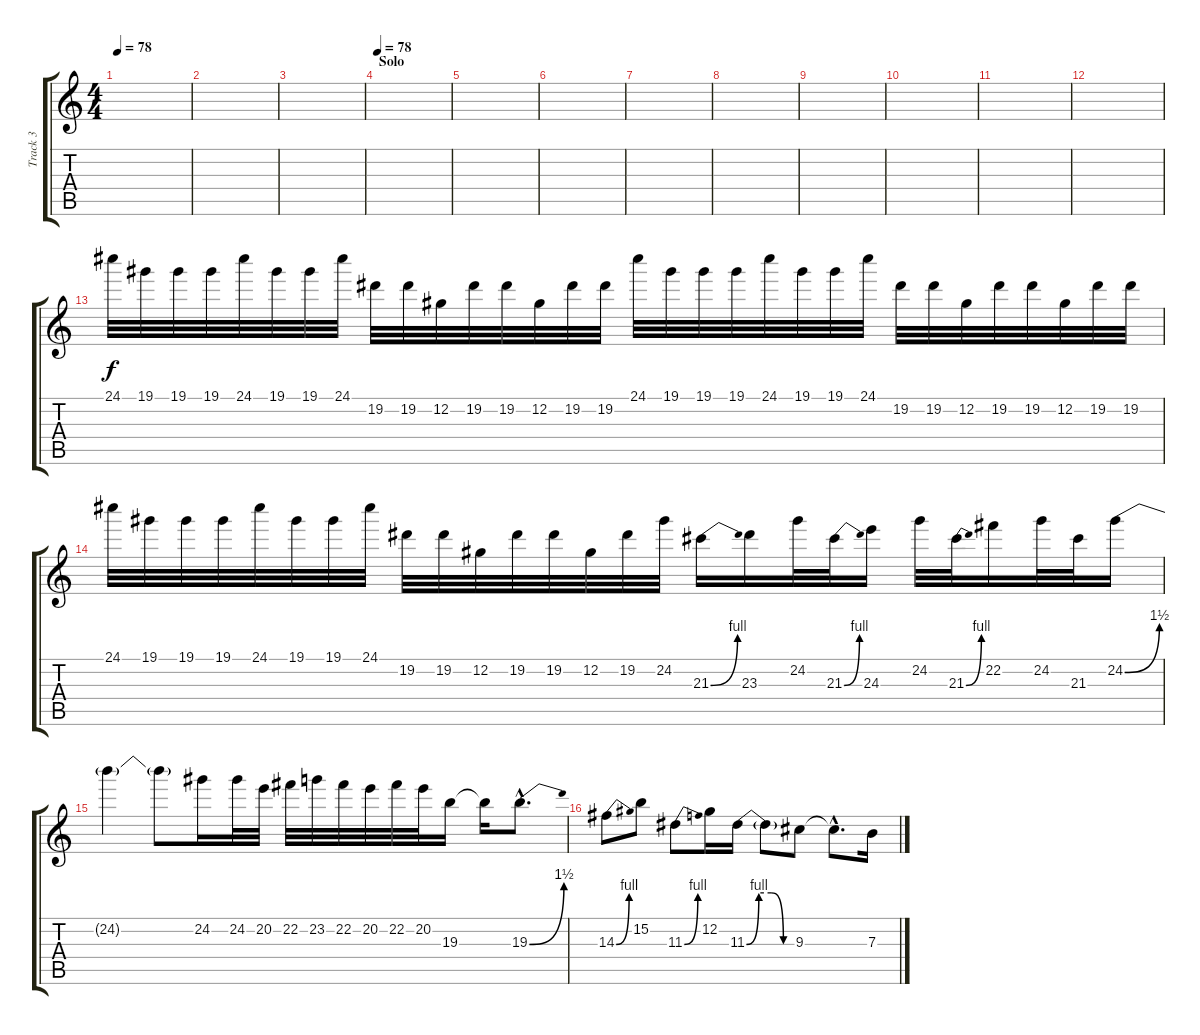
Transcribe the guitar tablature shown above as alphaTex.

\track ("Track 3" "Track 3") {instrument distortionguitar}
\staff {score tabs}
\tuning (Db4 Ab3 E3 B2 Gb2 Db2) {hide}
\ts (4 4)
\tempo 78
\clef g2
\ks c
|
|
|
\section ("" "Solo")
\tempo 78
|
|
|
|
|
|
|
|
|
24.1.32 19.1.32 19.1.32 19.1.32 24.1.32 19.1.32 19.1.32 24.1.32 19.2.32 19.2.32 12.2.32 19.2.32 19.2.32 12.2.32 19.2.32 19.2.32 24.1.32 19.1.32 19.1.32 19.1.32 24.1.32 19.1.32 19.1.32 24.1.32 19.2.32 19.2.32 12.2.32 19.2.32 19.2.32 12.2.32 19.2.32 19.2.32 |
24.1.32 19.1.32 19.1.32 19.1.32 24.1.32 19.1.32 19.1.32 24.1.32 19.2.32 19.2.32 12.2.32 19.2.32 19.2.32 12.2.32 19.2.32 24.2.32 21.3{be (bend 0 0 60 4)}.16 23.3.16 24.2.32 21.3{be (bend 0 0 60 4)}.32 24.3.16 24.2.32 21.3{be (bend 0 0 60 4)}.32 22.2.16 24.2.32 21.3.32 24.2{be (bend 0 0 60 6)}.16 |
24.2{t}.4 24.2{t}.8 24.2.16 24.2.32 20.2.32 22.2.32 23.2.32 22.2.32 20.2.32 22.2.32 20.2.32 19.3.16 19.3{t}.16 19.3{be (bend 0 0 60 6) hac}.8{d} |
14.3{be (bend 0 0 60 4)}.8 15.2.8 11.3{be (bend 0 0 60 4)}.8 12.2.16 11.3{be (custom 0 0 15 4 30 4 45 0 60 0)}.16 11.3{t}.8 9.3.8 9.3{hac t}.8{d} 7.3.16
